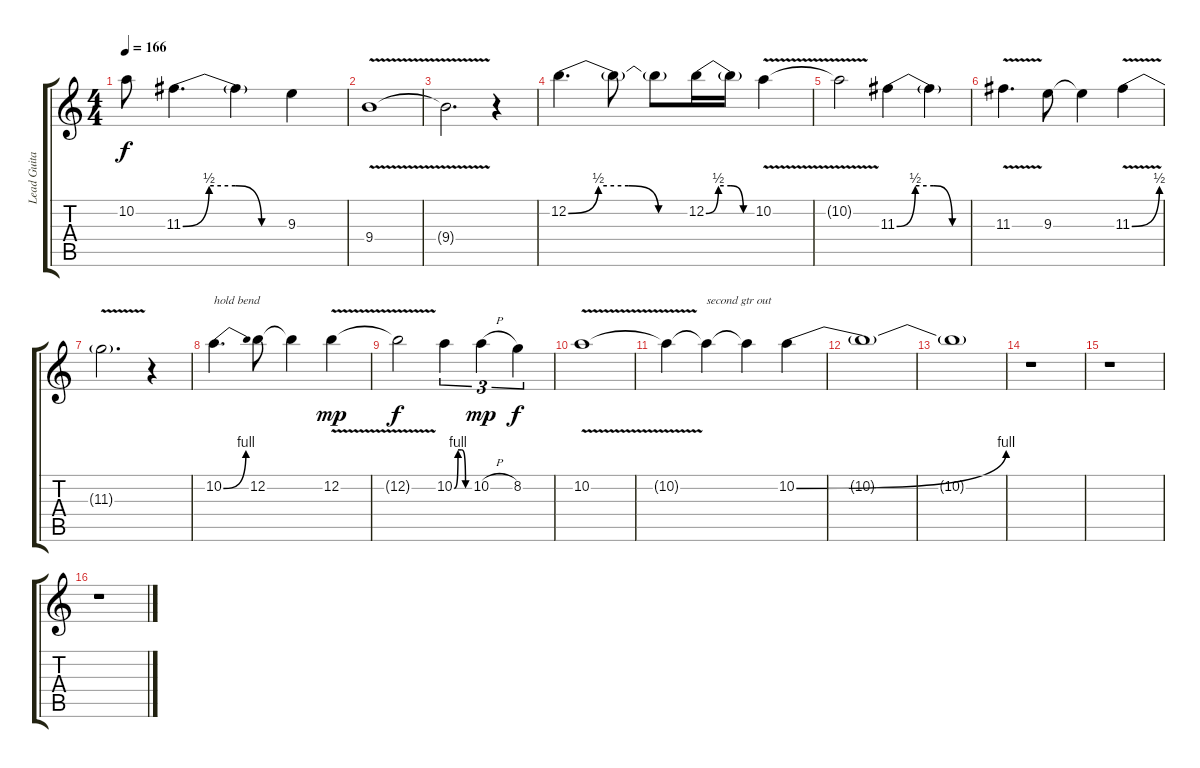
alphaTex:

\track ("Lead Guitar" "Lead Guita") {instrument distortionguitar}
\staff {score tabs}
\tuning (E4 B3 G3 D3 A2 E2) {hide}
\ts (4 4)
\tempo 166
\clef g2
\ks c
10.2{t}.8{dy f} 11.3{be (custom 0 0 15 2 30 2 45 0 60 0)}.4{d} 11.3{t}.4 9.3.4 |
9.4{v}.1 |
9.4{t}.2{d} r.4 |
12.2{be (custom 0 0 15 2 30 2 45 0 60 0)}.4{d} 12.2{t}.8 12.2{t}.8 12.2{be (custom 0 0 15 2 30 2 45 0 60 0)}.16 12.2{t}.16 10.2{v}.4 |
10.2{t}.2 11.3{be (custom 0 0 15 2 30 2 45 0 60 0)}.4 11.3{t}.4 |
11.3{v}.4{d} 9.3.8 9.3{t}.4 11.3{be (bend 0 0 60 2) v}.4 |
11.3{t}.2{d} r.4 |
10.2{be (bend 0 0 60 4)}.4{d txt "hold bend"} 12.2.8 12.2{t}.4 12.2{v}.4{dy mp} |
12.2{t}.2{dy f} 10.2{be (custom 0 0 15 4 30 4 45 0 60 0)}.4{tu (3 2)} 10.2{h}.4{tu (3 2) dy mp} 8.2.4{tu (3 2) dy f} |
10.2{v}.1 |
10.2{t}.4 10.2{t}.4{txt "second gtr out"} 10.2{t}.4 10.2{be (bend 0 0 60 4)}.4 |
10.2{t}.1 |
10.2{t}.1 |
r.1 |
r.1 |
r.1
